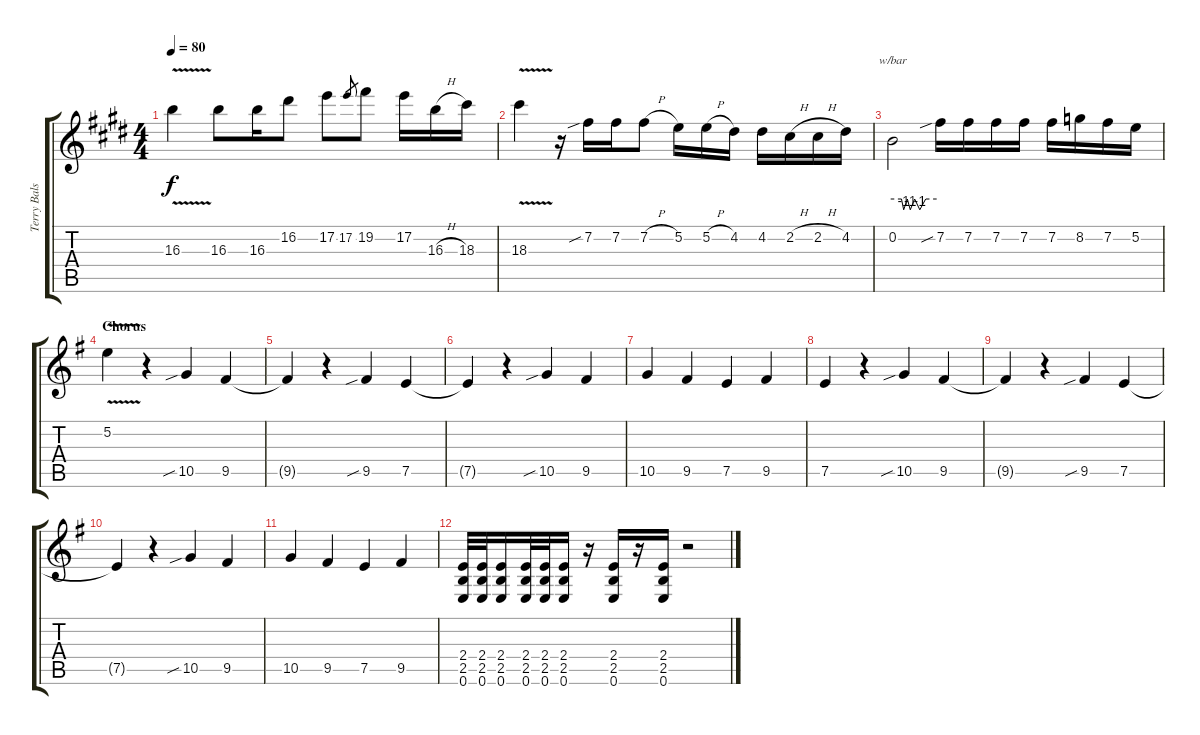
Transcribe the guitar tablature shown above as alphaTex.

\track ("Terry Balsamo" "Terry Bals") {instrument distortionguitar}
\staff {score tabs}
\tuning (E4 B3 G3 D3 A2 E2) {hide}
\ts (4 4)
\tempo 80
\clef g2
\ks e
16.3{v}.4{dy f} 16.3.8 16.3.16 16.2.8 17.2.8 17.2.8{gr} 19.2.8 17.2.16 16.3{h}.16 18.3.16 |
18.3{v}.4 r.16 7.2{sib}.16 7.2.16 7.2{h}.8 5.2.16 5.2{h}.16 4.2.16 4.2.16 2.2{h}.16 2.2{h}.16 4.2.16 |
0.2.2{tbe (custom default 0 0 12 0 15 -4 20 0 24 -4 30 0 37 -4 45 0 60 0)} 7.2{sib}.16 7.2.16 7.2.16 7.2.16 7.2.16 8.2.16 7.2.16 5.2.16 |
\section ("" "Chorus")
\ks g
5.2{v}.4 r.4 10.5{sib}.4 9.5.4 |
9.5{t}.4 r.4 9.5{sib}.4 7.5.4 |
7.5{t}.4 r.4 10.5{sib}.4 9.5.4 |
10.5.4 9.5.4 7.5.4 9.5.4 |
7.5.4 r.4 10.5{sib}.4 9.5.4 |
9.5{t}.4 r.4 9.5{sib}.4 7.5.4 |
7.5{t}.4 r.4 10.5{sib}.4 9.5.4 |
10.5.4 9.5.4 7.5.4 9.5.4 |
(2.4 2.5 0.6).32 (2.4 2.5 0.6).32 (2.4 2.5 0.6).16 (2.4 2.5 0.6).32 (2.4 2.5 0.6).32 (2.4 2.5 0.6).16 r.16 (2.4 2.5 0.6).16 r.16 (2.4 2.5 0.6).16 r.2
